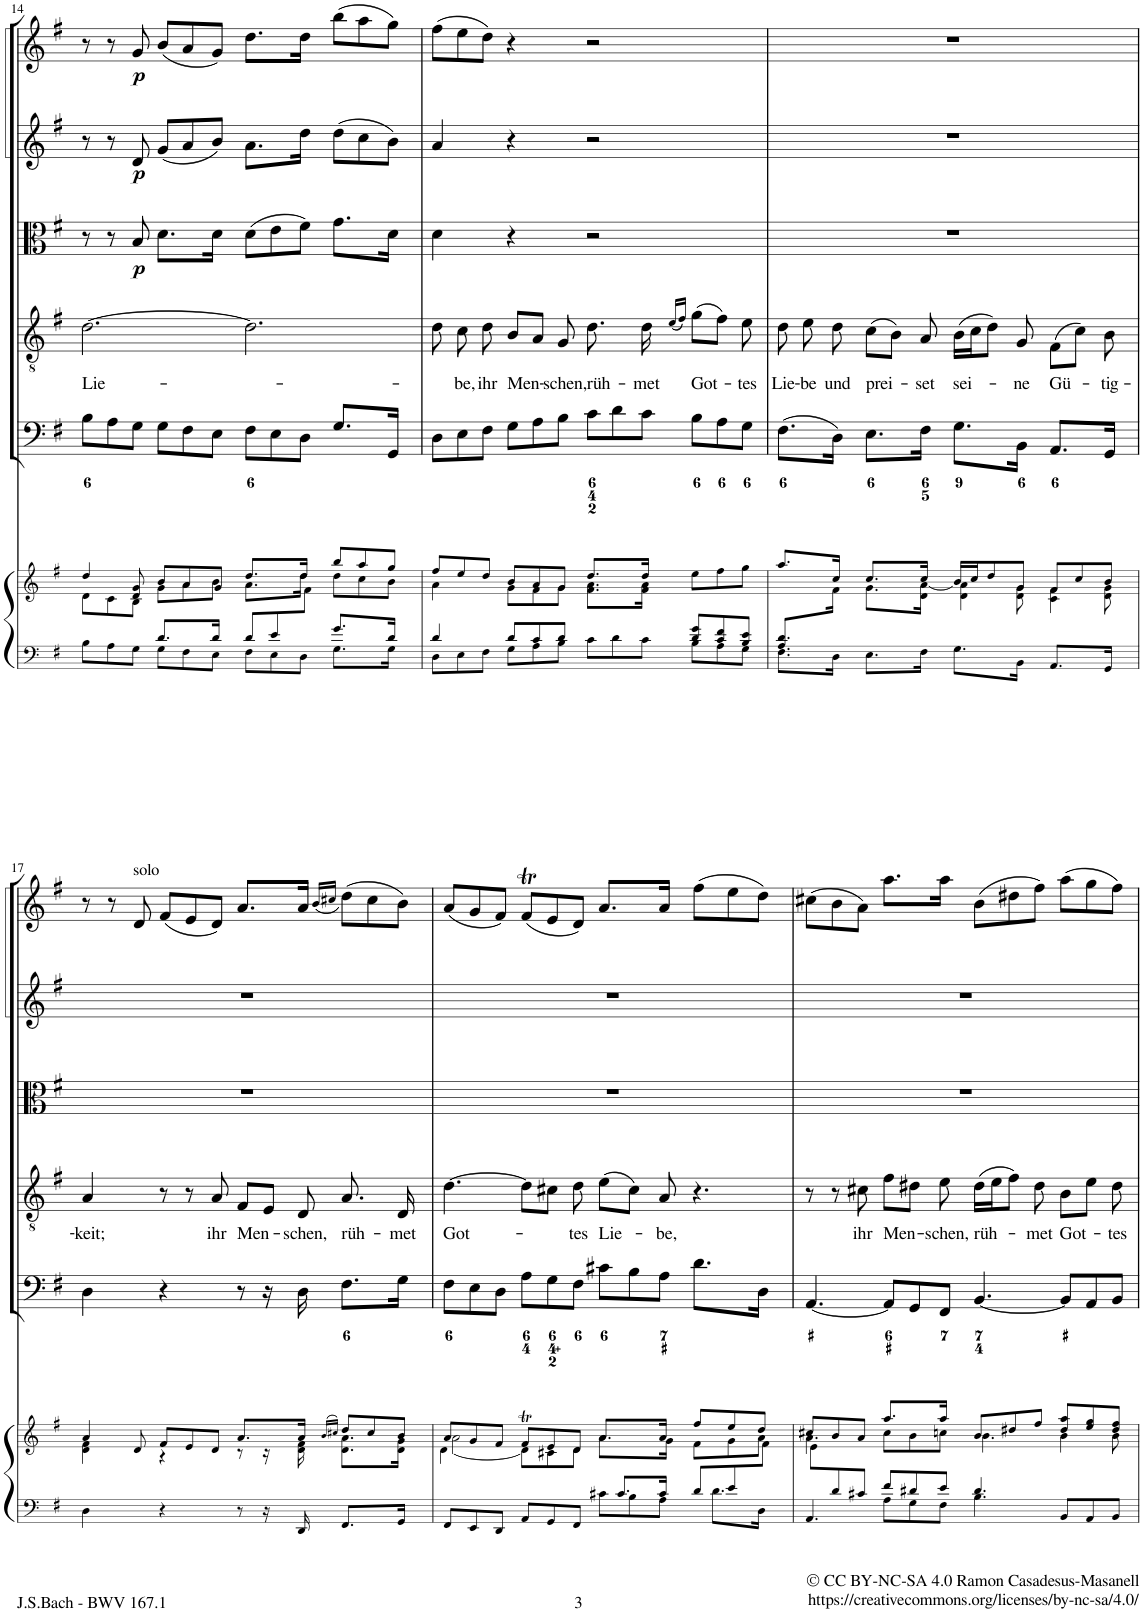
**kern	**kern	**kern	**kern	**text	**kern	**dynam	**kern	**dynam	**kern	**dynam
*part6	*part6	*part5	*part4	*part4	*part3	*part3	*part2	*part2	*part1	*part1
*staff7	*staff6	*staff5	*staff4	*staff4	*staff3	*staff3	*staff2	*staff2	*staff1	*staff1
*I"Piano reduction	*	*I"Continuo	*I"Tenore	*	*I"Viola	*	*I"Violino II	*	*I"Violino I	*
*I'Pno	*	*	*	*	*	*	*	*	*	*
!!LO:PB:g=z
*clefF4	*clefG2	*clefF4	*clefGv2	*	*clefC3	*	*clefG2	*	*clefG2	*
*k[f#]	*k[f#]	*k[f#]	*k[f#]	*	*k[f#]	*	*k[f#]	*	*k[f#]	*
*M12/8	*M12/8	*M12/8	*M12/8	*	*M12/8	*	*M12/8	*	*M12/8	*
=14	=14	=14	=14	=14	=14	=14	=14	=14	=14	=14
*^	*^	*	*	*	*	*	*	*	*	*
*	*	*	*^	*	*	*	*	*	*	*	*	*
!	!	!	!	!	!	!	!LO:LY:b	!	!	!	!	!	!
4.ryy	8B\L	4dd/	8d\L	1ryy	8B\L	[2.d\	Lie-	8r	.	8r	.	8r	.
.	8A\	.	8c\	.	8A\	.	.	8r	.	8r	.	8r	.
!	!	!	!	!	!	!	!	!	!LO:DY:b	!	!LO:DY:b	!	!LO:DY:b
.	8G\J	8d/ 8g/	8B\J	.	8G\J	.	.	8B/	p	8d/	p	8g/	p
8.d/L	8G\L	8b/L	8g\L	.	8G\L	.	.	8.d\L	.	(8g/L	.	(8b/L	.
.	8F#\	8a/	8a\	.	8F#\	.	.	.	.	8a/	.	8a/	.
16ryy	.	.	.	.	.	.	.	16ryy	.	.	.	.	.
16d/JJ	8E\J	8g/J	8b\J	.	8E\J	.	.	16d\JJ	.	8b/J)	.	8g/J)	.
16ryy	.	.	.	.	.	.	.	16ryy	.	.	.	.	.
8d/L	8F#\L	8.dd/L	8.a\L	.	8F#\L	2.d\]	.	(8d\L	.	8.a\L	.	8.dd\L	.
8e/	8E\	.	.	.	8E\	.	.	8e\	.	.	.	.	.
.	.	16ryy	16ryy	.	.	.	.	.	.	16ryy	.	16ryy	.
8ryy	8D\J	16dd/JJ	16dd\JJ	8f#\J	8D\J	.	.	8f#\J)	.	16dd\JJ	.	16dd\JJ	.
.	.	16ryy	16ryy	.	.	.	.	.	.	16ryy	.	16ryy	.
8.g/L	8.G\L	8bb/L	8dd\L	4.ryy	8.G/L	.	.	8.g\L	.	(8dd\L	.	(8bb\L	.
.	.	8aa/	8cc\	.	.	.	.	.	.	8cc\	.	8aa\	.
16ryy	16ryy	.	.	.	16ryy	.	.	16ryy	.	.	.	.	.
16d/JJ	16G\JJ	8gg/J	8b\J	.	16GG/JJ	.	.	16d\JJ	.	8b\J)	.	8gg\J)	.
16ryy	16ryy	.	.	.	16ryy	.	.	16ryy	.	.	.	.	.
*	*	*	*v	*v	*	*	*	*	*	*	*	*	*
=15	=15	=15	=15	=15	=15	=15	=15	=15	=15	=15	=15	=15
4d/	8D\L	8ff#/L	4.a\	8D\L	8d\	.	4.d\	.	4.a/	.	(8ff#\L	.
!	!	!	!	!	!	!LO:LY:b	!	!	!	!	!	!
.	8E\	8ee/	.	8E\	8c\	-be,	.	.	.	.	8ee\	.
!	!	!	!	!	!	!LO:LY:b	!	!	!	!	!	!
8ryy	8F#\J	8dd/J	.	8F#\J	8d\	ihr	.	.	.	.	8dd\J)	.
!	!	!	!	!	!	!LO:LY:b	!	!	!	!	!	!
8d/L	8G\L	8b/L	8g\L	8G\L	8B/L	Men-	4.r	.	4.r	.	4r	.
8c/	8A\	8a/	8f#\	8A\	8A/J	.	.	.	.	.	.	.
!	!	!	!	!	!	!LO:LY:b	!	!	!	!	!	!
8d/J	8B\J	8g/J	8g\J	8B\J	8G/	-schen,	.	.	.	.	8ryy	.
!	!	!	!	!	!	!LO:LY:b	!	!	!	!	!	!
4.ryy	8c\L	8.dd/L	8.f#\ 8.a\L	8c\L	8.d\	rüh-	2.r	.	2.r	.	2r	.
.	8d\	.	.	8d\	.	.	.	.	.	.	.	.
.	.	16ryy	16ryy	.	16ryy	.	.	.	.	.	.	.
!	!	!	!	!	!	!LO:LY:b	!	!	!	!	!	!
.	8c\J	16dd/JJ	16f#\ 16a\JJ	8c\J	16d\	-met	.	.	.	.	.	.
.	.	16ryy	16ryy	.	16ryy	.	.	.	.	.	.	.
.	.	.	.	.	(<16qe/LL	.	.	.	.	.	.	.
.	.	.	.	.	16qf#/JJ)	.	.	.	.	.	.	.
!	!	!	!	!	!	!LO:LY:b	!	!	!	!	!	!
8d/ 8g/L	8B\L	8ee\L	4.ryy	8B\L	(8g\L	Got-	.	.	.	.	.	.
8c/ 8f#/	8A\	8ff#\	.	8A\	8f#\J)	.	.	.	.	.	4ryy	.
!	!	!	!	!	!	!LO:LY:b	!	!	!	!	!	!
8B/ 8e/J	8G\J	8gg\J	.	8G\J	8e\	-tes	.	.	.	.	.	.
=16	=16	=16	=16	=16	=16	=16	=16	=16	=16	=16	=16	=16
!	!	!	!	!	!	!LO:LY:b	!	!	!	!	!	!
8.A/ 8.d/L	8.F#\L	8.aa/L	8.ryy	(8.F#\L	8d\	Lie-	1.r	.	1.r	.	1.r	.
!	!	!	!	!	!	!LO:LY:b	!	!	!	!	!	!
.	.	.	.	.	8e\	-be	.	.	.	.	.	.
1ryy	16ryy	16ryy	16ryy	16ryy	.	.	.	.	.	.	.	.
!	!	!	!	!	!	!LO:LY:b	!	!	!	!	!	!
.	16D\JJ	16cc/JJ	16f#\JJ	16D\JJ)	8d\	und	.	.	.	.	.	.
.	16ryy	16ryy	16ryy	16ryy	.	.	.	.	.	.	.	.
!	!	!	!	!	!	!LO:LY:b	!	!	!	!	!	!
.	8.E\L	8.cc/L	8.g\L	8.E\L	(8c\L	prei-	.	.	.	.	.	.
.	.	.	.	.	8B\J)	.	.	.	.	.	.	.
.	16ryy	16ryy	16ryy	16ryy	.	.	.	.	.	.	.	.
!	!	!	!	!	!	!LO:LY:b	!	!	!	!	!	!
.	16F#\JJ	16cc/JJ	16d\ [16a\JJ	16F#\JJ	8A/	-set	.	.	.	.	.	.
.	16ryy	16ryy	16ryy	16ryy	.	.	.	.	.	.	.	.
!	!	!	!	!	!	!LO:LY:b	!	!	!	!	!	!
.	8.G\L	16b/LL	4d\ 4a\]	8.G\L	(16B\LL	sei-	.	.	.	.	.	.
.	.	16cc/J	.	.	16c\J	.	.	.	.	.	.	.
.	.	8dd/	.	.	8d\J)	.	.	.	.	.	.	.
.	16ryy	.	.	16ryy	.	.	.	.	.	.	.	.
!	!	!	!	!	!	!LO:LY:b	!	!	!	!	!	!
.	16BB\JJ	8g/J	8d\ 8g\	16BB\JJ	8G/	-ne	.	.	.	.	.	.
.	16ryy	.	.	16ryy	.	.	.	.	.	.	.	.
!	!	!	!	!	!	!LO:LY:b	!	!	!	!	!	!
.	8.AA/L	8f#/L	4c\ 4f#\	8.AA/L	(8F#\L	Gü-	.	.	.	.	.	.
4ryy	.	.	.	.	.	.	.	.	.	.	.	.
.	.	8cc/	.	.	8c\J)	.	.	.	.	.	.	.
.	16ryy	.	.	16ryy	.	.	.	.	.	.	.	.
!	!	!	!	!	!	!LO:LY:b	!	!	!	!	!	!
.	16GG/JJ	8b/J	8d\ 8g\	16GG/JJ	8B\	-tig-	.	.	.	.	.	.
16ryy	16ryy	.	.	16ryy	.	.	.	.	.	.	.	.
!!LO:LB:g=z
=17	=17	=17	=17	=17	=17	=17	=17	=17	=17	=17	=17	=17
!	!	!	!	!	!	!LO:LY:b	!	!	!	!	!	!
*v	*v	*	*	*	*	*	*	*	*	*	*	*
4.D\	4a/	4d\ 4f#\	4.D\	4.A/	-keit;	1.r	.	1.r	.	8r	.
.	.	.	.	.	.	.	.	.	.	8r	.
!	!	!	!	!	!	!	!	!	!	!LO:TX:a:t=solo	!
.	8d/	8ryy	.	.	.	.	.	.	.	8d/	.
4.r	8f#/L	4r	4.r	8r	.	.	.	.	.	(8f#/L	.
.	8e/	.	.	8r	.	.	.	.	.	8e/	.
!	!	!	!	!	!LO:LY:b	!	!	!	!	!	!
.	8d/J	8ryy	.	8A/	ihr	.	.	.	.	8d/J)	.
!	!	!	!	!	!LO:LY:b	!	!	!	!	!	!
8r	8.a/L	8r	8r	8F#/L	Men-	.	.	.	.	8.a/L	.
16r	.	16r	16r	8E/J	.	.	.	.	.	.	.
16ryy	16ryy	16ryy	16ryy	.	.	.	.	.	.	16ryy	.
!	!	!	!	!	!LO:LY:b	!	!	!	!	!	!
16DD/	16a/JJ	16d\ 16f#\	16D\	8D/	-schen,	.	.	.	.	16a/JJ	.
16ryy	16ryy	16ryy	16ryy	.	.	.	.	.	.	16ryy	.
.	(16qb/LL	.	.	.	.	.	.	.	.	(16qb/LL	.
.	16qcc#X/JJ)	.	.	.	.	.	.	.	.	16qcc#X/JJ	.
!	!	!	!	!	!LO:LY:b	!	!	!	!	!	!
8.FF#/L	8dd/L	8.d\ 8.a\L	8.F#\L	8.A/	rüh-	.	.	.	.	(8dd\L)	.
.	8cc#/	.	.	.	.	.	.	.	.	8cc#\	.
16ryy	.	16ryy	16ryy	16ryy	.	.	.	.	.	.	.
!	!	!	!	!	!LO:LY:b	!	!	!	!	!	!
16GG/JJ	8b/J	16d\ 16g\JJ	16G\JJ	16D/	-met	.	.	.	.	8b\J)	.
16ryy	.	16ryy	16ryy	16ryy	.	.	.	.	.	.	.
=18	=18	=18	=18	=18	=18	=18	=18	=18	=18	=18	=18
*^	*	*^	*	*	*	*	*	*	*	*	*
!	!	!	!	!	!	!	!LO:LY:b	!	!	!	!	!	!
2.ryy	8FF#/L	8a/L	[4.d\	2.a\	8F#\L	[4.d\	Got-	1.r	.	1.r	.	(8a/L	.
.	8EE/	8g/	.	.	8E\	.	.	.	.	.	.	8g/	.
.	8DD/J	8f#/J	.	.	8D\J	.	.	.	.	.	.	8f#/J)	.
.	8AA/L	8f#t/L	8d\L]	.	8A\L	8d\L]	.	.	.	.	.	(8f#t/L	.
.	8GG/	8e/	8c#X\	.	8G\	8c#X\J	.	.	.	.	.	8e/	.
!	!	!	!	!	!	!	!LO:LY:b	!	!	!	!	!	!
.	8FF#/J	8d/J	8d\J	.	8F#\J	8d\	-tes	.	.	.	.	8d/J)	.
!	!	!	!	!	!	!	!LO:LY:b	!	!	!	!	!	!
8.c#X/L	8c#\L	8.a/L	8.a\L	8.ryy	8c#X\L	(8e\L	Lie-	.	.	.	.	8.a/L	.
.	8B\	.	.	.	8B\	8c#\J)	.	.	.	.	.	.	.
16ryy	.	16ryy	16ryy	16ryy	.	.	.	.	.	.	.	16ryy	.
!	!	!	!	!	!	!	!LO:LY:b	!	!	!	!	!	!
16c#/JJ	8A\J	16a/JJ	16g\JJ	16ryy	8A\J	8A/	-be,	.	.	.	.	16a/JJ	.
16ryy	.	16ryy	16ryy	16ryy	.	.	.	.	.	.	.	16ryy	.
8d/L	8.d\L	8ff#/L	8f#\L	4ryy	8.d\L	4.r	.	.	.	.	.	(8ff#\L	.
8e/	.	8ee/	8g\	.	.	.	.	.	.	.	.	8ee\	.
.	16ryy	.	.	.	16ryy	.	.	.	.	.	.	.	.
8ryy	16D\JJ	8dd/J	8a\J	8f#\J	16D\JJ	.	.	.	.	.	.	8dd\J)	.
.	16ryy	.	.	.	16ryy	.	.	.	.	.	.	.	.
=19	=19	=19	=19	=19	=19	=19	=19	=19	=19	=19	=19	=19	=19
8ryy	4.AA/	8cc#X/L	4.a\	8e\L	[4.AA/	8r	.	1.r	.	1.r	.	(8cc#X\L	.
8d/	.	8b/	.	1ryy	.	8r	.	.	.	.	.	8b\	.
!	!	!	!	!	!	!	!LO:LY:b	!	!	!	!	!	!
8c#X/J	.	8a/J	.	.	.	8c#X\	ihr	.	.	.	.	8a\J)	.
!	!	!	!	!	!	!	!LO:LY:b	!	!	!	!	!	!
8f#/L	8A\L	8.aa/L	8cc#\L	.	8AA/L]	8f#\L	Men-	.	.	.	.	8.aa\L	.
8d#X/	8G\	.	8b\	.	8GG/	8d#X\J	.	.	.	.	.	.	.
.	.	16ryy	.	.	.	.	.	.	.	.	.	16ryy	.
!	!	!	!	!	!	!	!LO:LY:b	!	!	!	!	!	!
8e/J	8F#\J	16aa/JJ	8ccn\J	.	8FF#/J	8e\	-schen,	.	.	.	.	16aa\JJ	.
.	.	16ryy	.	.	.	.	.	.	.	.	.	16ryy	.
!	!	!	!	!	!	!	!LO:LY:b	!	!	!	!	!	!
4.d#/	4.B\	8b/L	4.b\	.	[4.BB/	(16d#\LL	rüh-	.	.	.	.	(8b\L	.
.	.	.	.	.	.	16e\J	.	.	.	.	.	.	.
.	.	8dd#X/	.	.	.	8f#\J)	.	.	.	.	.	8dd#X\	.
!	!	!	!	!	!	!	!LO:LY:b	!	!	!	!	!	!
.	.	8ff#/J	.	.	.	8d#\	-met	.	.	.	.	8ff#\J)	.
!	!	!	!	!	!	!	!LO:LY:b	!	!	!	!	!	!
8BB/L	4.ryy	8dd#/ 8aa/L	4b\	4.ryy	8BB/L]	8B\L	Got-	.	.	.	.	(8aa\L	.
8AA/	.	8ee/ 8gg/	.	.	8AA/	8e\J	.	.	.	.	.	8gg\	.
!	!	!	!	!	!	!	!LO:LY:b	!	!	!	!	!	!
8BB/J	.	8dd#/ 8ff#/J	8b\	.	8BB/J	8d#\	-tes	.	.	.	.	8ff#\J)	.
*v	*v	*	*	*	*	*	*	*	*	*	*	*	*
*	*v	*v	*v	*	*	*	*	*	*	*	*	*
=	=	=	=	=	=	=	=	=	=	=
*-	*-	*-	*-	*-	*-	*-	*-	*-	*-	*-
